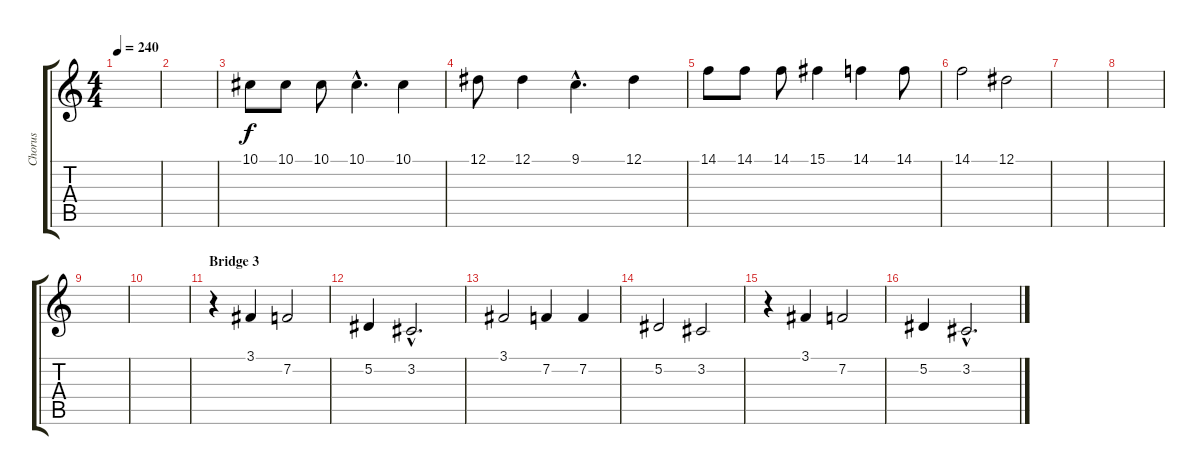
\track ("Chorus" "Chorus") {instrument lead6voice}
\staff {score tabs}
\tuning (Eb4 Bb3 Gb3 Db3 Ab2 Eb2) {hide}
\ts (4 4)
\tempo 240
\clef g2
\ks c
|
|
10.1.8 10.1.8 10.1.8 10.1{hac}.4{d} 10.1.4 |
12.1.8 12.1.4 9.1{hac}.4{d} 12.1.4 |
14.1.8 14.1.8 14.1.8 15.1.4 14.1.4 14.1.8 |
14.1.2 12.1.2 |
|
|
|
|
\section ("" "Bridge 3")
r.4 3.1.4 7.2.2 |
5.2.4 3.2{hac}.2{d} |
3.1.2 7.2.4 7.2.4 |
5.2.2 3.2.2 |
r.4 3.1.4 7.2.2 |
5.2.4 3.2{hac}.2{d}
